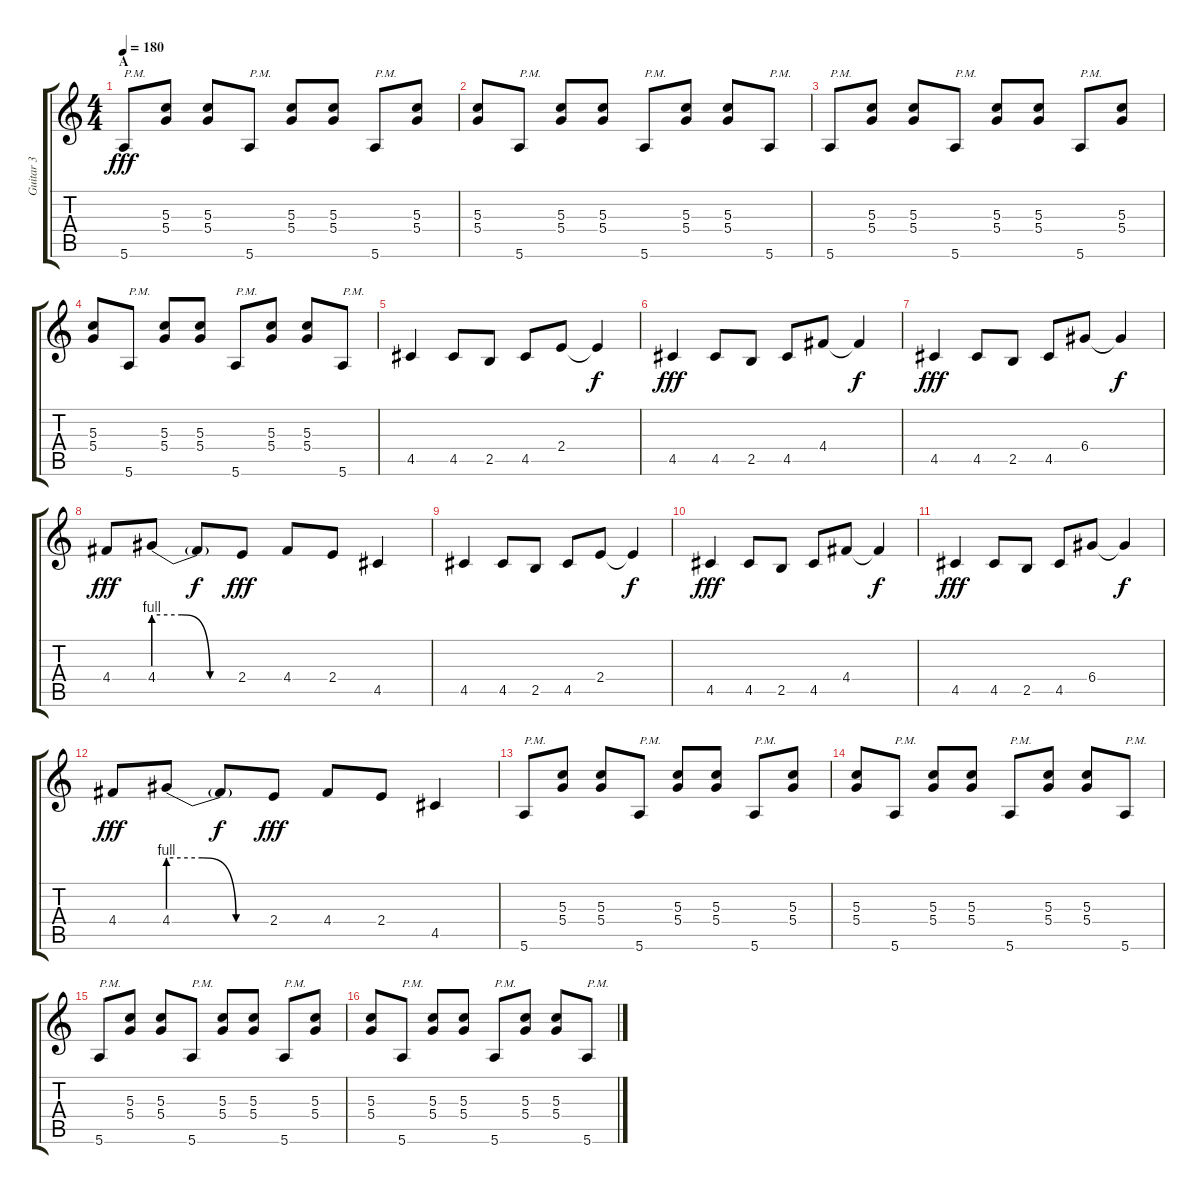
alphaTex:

\track ("Guitar 3" "Guitar 3") {instrument distortionguitar}
\staff {score tabs}
\tuning (E4 B3 G3 D3 A2 E2) {hide}
\ts (4 4)
\section ("" "A")
\tempo 180
\clef g2
\ks c
5.6.8{txt "P.M." dy fff instrument distortionguitar} (5.3 5.4).8 (5.3 5.4).8 5.6.8{txt "P.M."} (5.3 5.4).8 (5.3 5.4).8 5.6.8{txt "P.M."} (5.3 5.4).8 |
(5.3 5.4).8 5.6.8{txt "P.M."} (5.3 5.4).8 (5.3 5.4).8 5.6.8{txt "P.M."} (5.3 5.4).8 (5.3 5.4).8 5.6.8{txt "P.M."} |
5.6.8{txt "P.M."} (5.3 5.4).8 (5.3 5.4).8 5.6.8{txt "P.M."} (5.3 5.4).8 (5.3 5.4).8 5.6.8{txt "P.M."} (5.3 5.4).8 |
(5.3 5.4).8 5.6.8{txt "P.M."} (5.3 5.4).8 (5.3 5.4).8 5.6.8{txt "P.M."} (5.3 5.4).8 (5.3 5.4).8 5.6.8{txt "P.M."} |
4.5.4 4.5.8 2.5.8 4.5.8 2.4.8 2.4{t}.4{dy f} |
4.5.4{dy fff} 4.5.8 2.5.8 4.5.8 4.4.8 4.4{t}.4{dy f} |
4.5.4{dy fff} 4.5.8 2.5.8 4.5.8 6.4.8 6.4{t}.4{dy f} |
4.4.8{dy fff} 4.4{be (custom 0 4 20 4 40 0 60 0)}.8 4.4{t}.8{dy f} 2.4.8{dy fff} 4.4.8 2.4.8 4.5.4 |
4.5.4 4.5.8 2.5.8 4.5.8 2.4.8 2.4{t}.4{dy f} |
4.5.4{dy fff} 4.5.8 2.5.8 4.5.8 4.4.8 4.4{t}.4{dy f} |
4.5.4{dy fff} 4.5.8 2.5.8 4.5.8 6.4.8 6.4{t}.4{dy f} |
4.4.8{dy fff} 4.4{be (custom 0 4 20 4 40 0 60 0)}.8 4.4{t}.8{dy f} 2.4.8{dy fff} 4.4.8 2.4.8 4.5.4 |
5.6.8{txt "P.M."} (5.3 5.4).8 (5.3 5.4).8 5.6.8{txt "P.M."} (5.3 5.4).8 (5.3 5.4).8 5.6.8{txt "P.M."} (5.3 5.4).8 |
(5.3 5.4).8 5.6.8{txt "P.M."} (5.3 5.4).8 (5.3 5.4).8 5.6.8{txt "P.M."} (5.3 5.4).8 (5.3 5.4).8 5.6.8{txt "P.M."} |
5.6.8{txt "P.M."} (5.3 5.4).8 (5.3 5.4).8 5.6.8{txt "P.M."} (5.3 5.4).8 (5.3 5.4).8 5.6.8{txt "P.M."} (5.3 5.4).8 |
(5.3 5.4).8 5.6.8{txt "P.M."} (5.3 5.4).8 (5.3 5.4).8 5.6.8{txt "P.M."} (5.3 5.4).8 (5.3 5.4).8 5.6.8{txt "P.M."}
